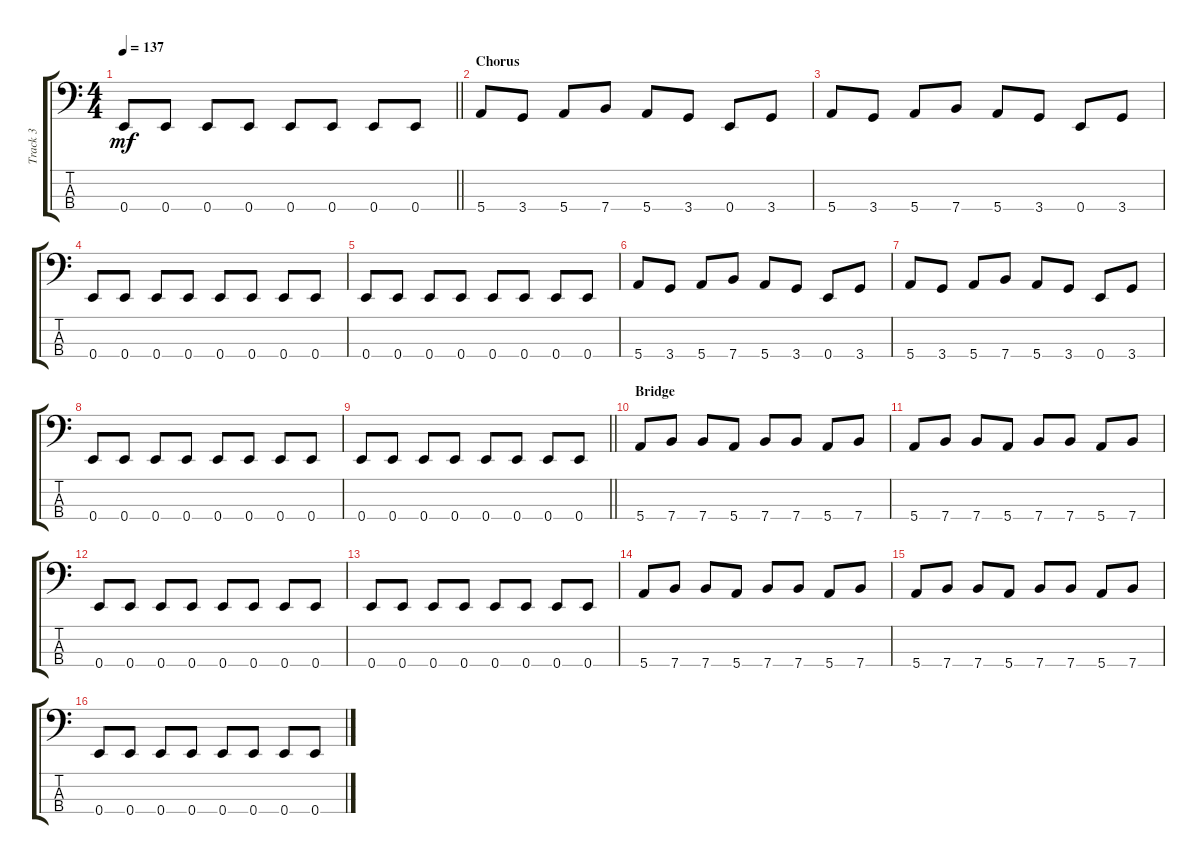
\track ("Track 3" "Track 3") {instrument electricbassfinger}
\staff {score tabs}
\tuning (G2 D2 A1 E1) {hide}
\ts (4 4)
\tempo 137
\clef f4
\barLineRight lightlight
\ks c
0.4.8{dy mf} 0.4.8 0.4.8 0.4.8 0.4.8 0.4.8 0.4.8 0.4.8 |
\section ("" "Chorus")
5.4.8 3.4.8 5.4.8 7.4.8 5.4.8 3.4.8 0.4.8 3.4.8 |
5.4.8 3.4.8 5.4.8 7.4.8 5.4.8 3.4.8 0.4.8 3.4.8 |
0.4.8 0.4.8 0.4.8 0.4.8 0.4.8 0.4.8 0.4.8 0.4.8 |
0.4.8 0.4.8 0.4.8 0.4.8 0.4.8 0.4.8 0.4.8 0.4.8 |
5.4.8 3.4.8 5.4.8 7.4.8 5.4.8 3.4.8 0.4.8 3.4.8 |
5.4.8 3.4.8 5.4.8 7.4.8 5.4.8 3.4.8 0.4.8 3.4.8 |
0.4.8 0.4.8 0.4.8 0.4.8 0.4.8 0.4.8 0.4.8 0.4.8 |
\barLineRight lightlight
0.4.8 0.4.8 0.4.8 0.4.8 0.4.8 0.4.8 0.4.8 0.4.8 |
\section ("" "Bridge")
5.4.8 7.4.8 7.4.8 5.4.8 7.4.8 7.4.8 5.4.8 7.4.8 |
5.4.8 7.4.8 7.4.8 5.4.8 7.4.8 7.4.8 5.4.8 7.4.8 |
0.4.8 0.4.8 0.4.8 0.4.8 0.4.8 0.4.8 0.4.8 0.4.8 |
0.4.8 0.4.8 0.4.8 0.4.8 0.4.8 0.4.8 0.4.8 0.4.8 |
5.4.8 7.4.8 7.4.8 5.4.8 7.4.8 7.4.8 5.4.8 7.4.8 |
5.4.8 7.4.8 7.4.8 5.4.8 7.4.8 7.4.8 5.4.8 7.4.8 |
0.4.8 0.4.8 0.4.8 0.4.8 0.4.8 0.4.8 0.4.8 0.4.8
